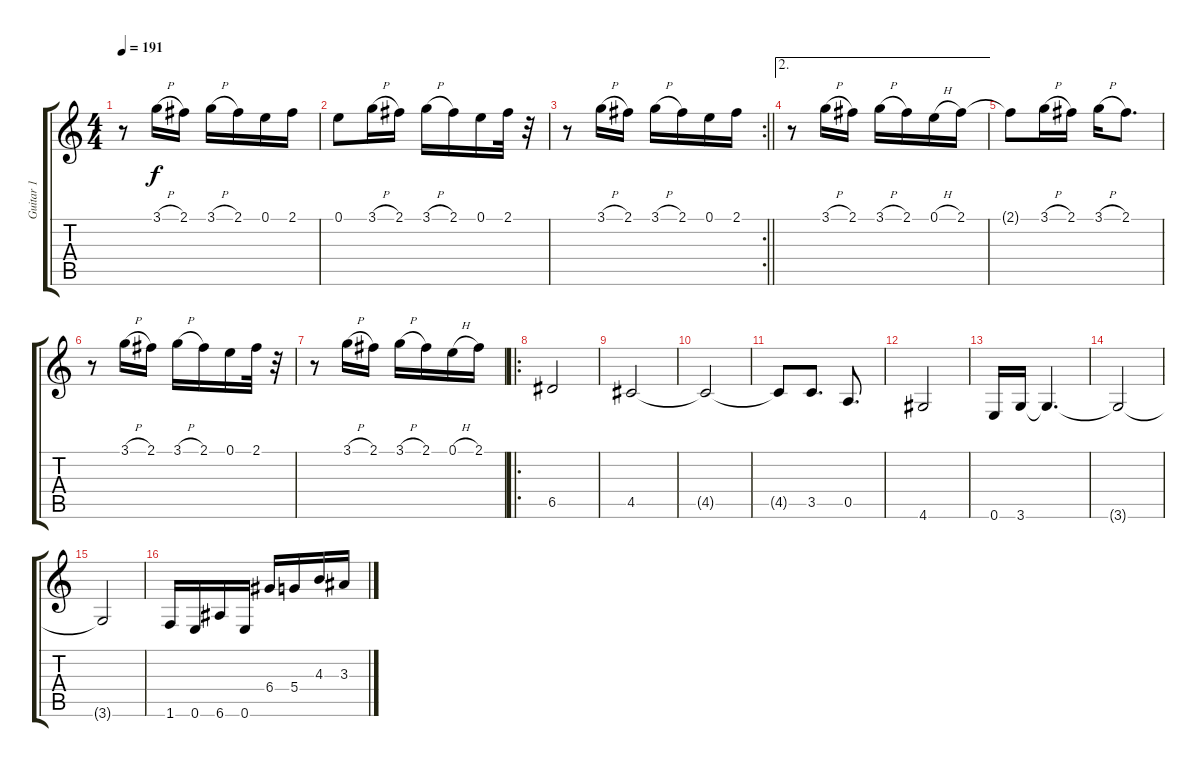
\track ("Guitar 1" "Guitar 1") {instrument distortionguitar}
\staff {score tabs}
\tuning (E4 B3 G3 D3 A2 E2) {hide}
\ts (4 4)
\tempo 191
\clef g2
\ks c
r.8{dy f} 3.1{h}.16 2.1.16 3.1{h}.16 2.1.16 0.1.16 2.1.16 |
0.1.8 3.1{h}.16 2.1.16 3.1{h}.16 2.1.16 0.1.16 2.1.32 r.32 |
\rc 2
\barLineRight lightlight
r.8 3.1{h}.16 2.1.16 3.1{h}.16 2.1.16 0.1.16 2.1.16 |
\ae 2
r.8 3.1{h}.16 2.1.16 3.1{h}.16 2.1.16 0.1{h}.16 2.1.16 |
2.1{t}.8 3.1{h}.16 2.1.16 3.1{h}.16 2.1.8{d} |
r.8 3.1{h}.16 2.1.16 3.1{h}.16 2.1.16 0.1.16 2.1.32 r.32 |
r.8 3.1{h}.16 2.1.16 3.1{h}.16 2.1.16 0.1{h}.16 2.1.16{volume 5} |
\ro
6.5.2{volume 16 instrument distortionguitar} |
4.5.2 |
4.5{t}.2 |
4.5{t}.8 3.5.8{d} 0.5.8{d} |
4.6.2 |
0.6.16 3.6.16 3.6{t}.4{d} |
3.6{t}.2 |
3.6{t}.2 |
1.6.16 0.6.16 6.6.16 0.6.16 6.4.16 5.4.16 4.3.16 3.3.16
